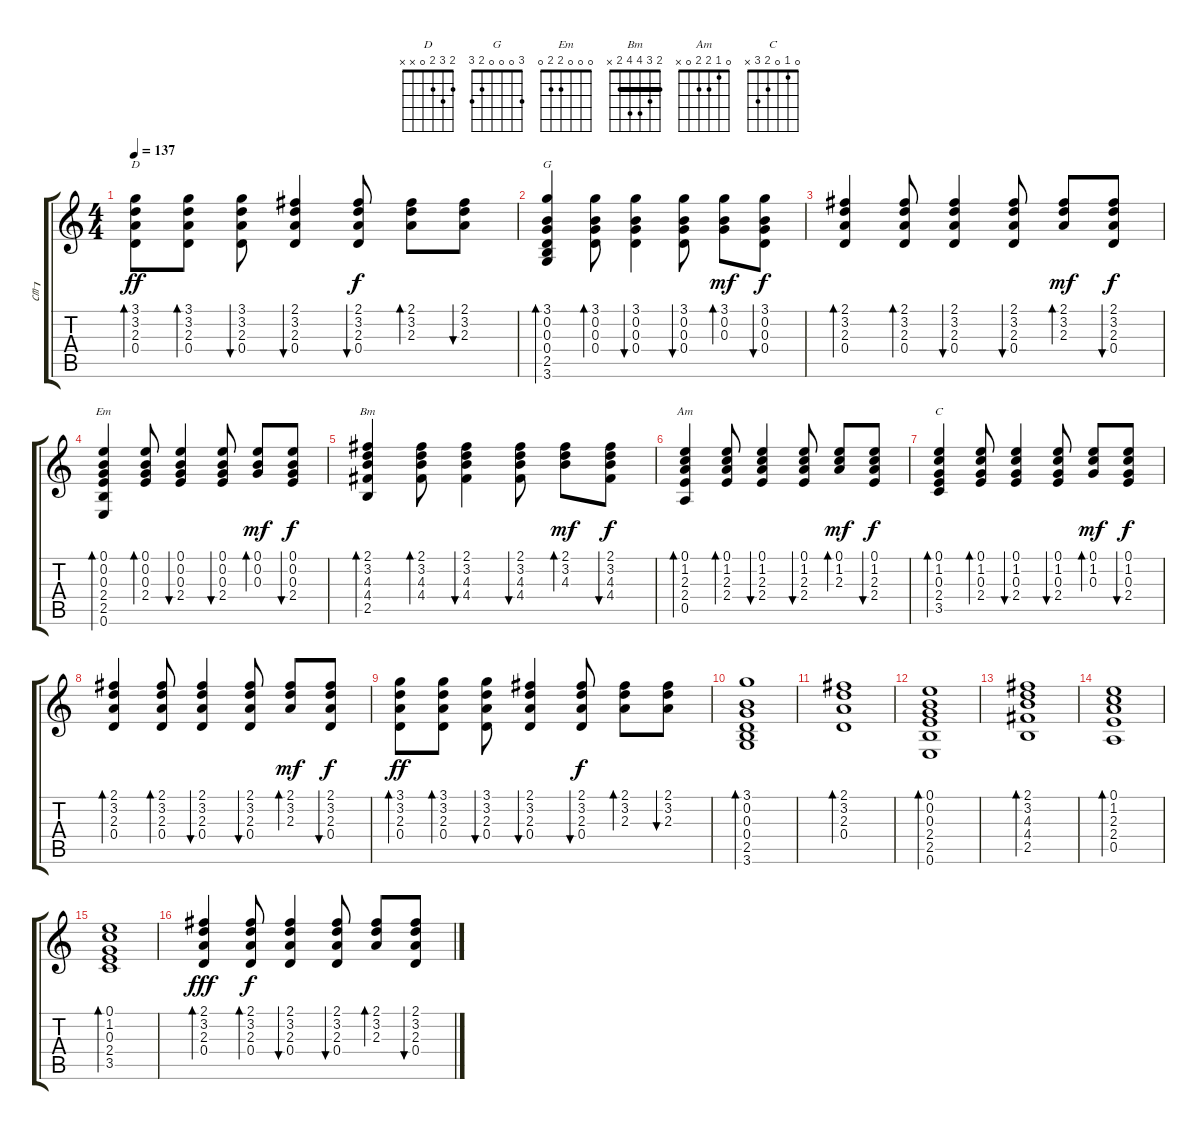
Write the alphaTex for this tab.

\track ("㎝┒" "㎝┒") {instrument acousticguitarsteel}
\staff {score tabs}
\tuning (E4 B3 G3 D3 A2 E2) {hide}
\chord ("D" 2 3 2 0 x x)
\chord ("G" 3 0 0 0 2 3)
\chord ("Em" 0 0 0 2 2 0)
\chord ("Bm" 2 3 4 4 2 x) {barre 2}
\chord ("Am" 0 1 2 2 0 x)
\chord ("C" 0 1 0 2 3 x)
\ts (4 4)
\tempo 137
\clef g2
\ks c
(3.1 3.2 2.3 0.4).8{bd 60 ch "D" dy ff} (3.1 3.2 2.3 0.4).8{bd 60} (3.1 3.2 2.3 0.4).8{bu 60} (2.1 3.2 2.3 0.4).4{bu 60} (2.1 3.2 2.3 0.4).8{bu 60 dy f} (2.1 3.2 2.3).8{bd 60} (2.1 3.2 2.3).8{bu 60} |
(3.1 0.2 0.3 0.4 2.5 3.6).4{bd 60 ch "G"} (3.1 0.2 0.3 0.4).8{bd 60} (3.1 0.2 0.3 0.4).4{bu 60} (3.1 0.2 0.3 0.4).8{bu 60} (3.1 0.2 0.3).8{bd 60 dy mf} (3.1 0.2 0.3 0.4).8{bu 60 dy f} |
(2.1 3.2 2.3 0.4).4{bd 60} (2.1 3.2 2.3 0.4).8{bd 60} (2.1 3.2 2.3 0.4).4{bu 60} (2.1 3.2 2.3 0.4).8{bu 60} (2.1 3.2 2.3).8{bd 60 dy mf} (2.1 3.2 2.3 0.4).8{bu 60 dy f} |
(0.1 0.2 0.3 2.4 2.5 0.6).4{bd 60 ch "Em"} (0.1 0.2 0.3 2.4).8{bd 60} (0.1 0.2 0.3 2.4).4{bu 60} (0.1 0.2 0.3 2.4).8{bu 60} (0.1 0.2 0.3).8{bd 60 dy mf} (0.1 0.2 0.3 2.4).8{bu 60 dy f} |
(2.1 3.2 4.3 4.4 2.5).4{bd 60 ch "Bm"} (2.1 3.2 4.3 4.4).8{bd 60} (2.1 3.2 4.3 4.4).4{bu 60} (2.1 3.2 4.3 4.4).8{bu 60} (2.1 3.2 4.3).8{bd 60 dy mf} (2.1 3.2 4.3 4.4).8{bu 60 dy f} |
(0.1 1.2 2.3 2.4 0.5).4{bd 60 ch "Am"} (0.1 1.2 2.3 2.4).8{bd 60} (0.1 1.2 2.3 2.4).4{bu 60} (0.1 1.2 2.3 2.4).8{bu 60} (0.1 1.2 2.3).8{bd 60 dy mf} (0.1 1.2 2.3 2.4).8{bu 60 dy f} |
(0.1 1.2 0.3 2.4 3.5).4{bd 60 ch "C"} (0.1 1.2 0.3 2.4).8{bd 60} (0.1 1.2 0.3 2.4).4{bu 60} (0.1 1.2 0.3 2.4).8{bu 60} (0.1 1.2 0.3).8{bd 60 dy mf} (0.1 1.2 0.3 2.4).8{bu 60 dy f} |
(2.1 3.2 2.3 0.4).4{bd 60} (2.1 3.2 2.3 0.4).8{bd 60} (2.1 3.2 2.3 0.4).4{bu 60} (2.1 3.2 2.3 0.4).8{bu 60} (2.1 3.2 2.3).8{bd 60 dy mf} (2.1 3.2 2.3 0.4).8{bu 60 dy f} |
(3.1 3.2 2.3 0.4).8{bd 60 dy ff} (3.1 3.2 2.3 0.4).8{bd 60} (3.1 3.2 2.3 0.4).8{bu 60} (2.1 3.2 2.3 0.4).4{bu 60} (2.1 3.2 2.3 0.4).8{bu 60 dy f} (2.1 3.2 2.3).8{bd 60} (2.1 3.2 2.3).8{bu 60} |
(3.1 0.2 0.3 0.4 2.5 3.6).1{bd 120} |
(2.1 3.2 2.3 0.4).1{bd 120} |
(0.1 0.2 0.3 2.4 2.5 0.6).1{bd 120} |
(2.1 3.2 4.3 4.4 2.5).1{bd 120} |
(0.1 1.2 2.3 2.4 0.5).1{bd 120} |
(0.1 1.2 0.3 2.4 3.5).1{bd 120} |
(2.1 3.2 2.3 0.4).4{bd 60 dy fff volume 10} (2.1 3.2 2.3 0.4).8{bd 60 dy f} (2.1 3.2 2.3 0.4).4{bu 60} (2.1 3.2 2.3 0.4).8{bu 60} (2.1 3.2 2.3).8{bd 60} (2.1 3.2 2.3 0.4).8{bu 60}
